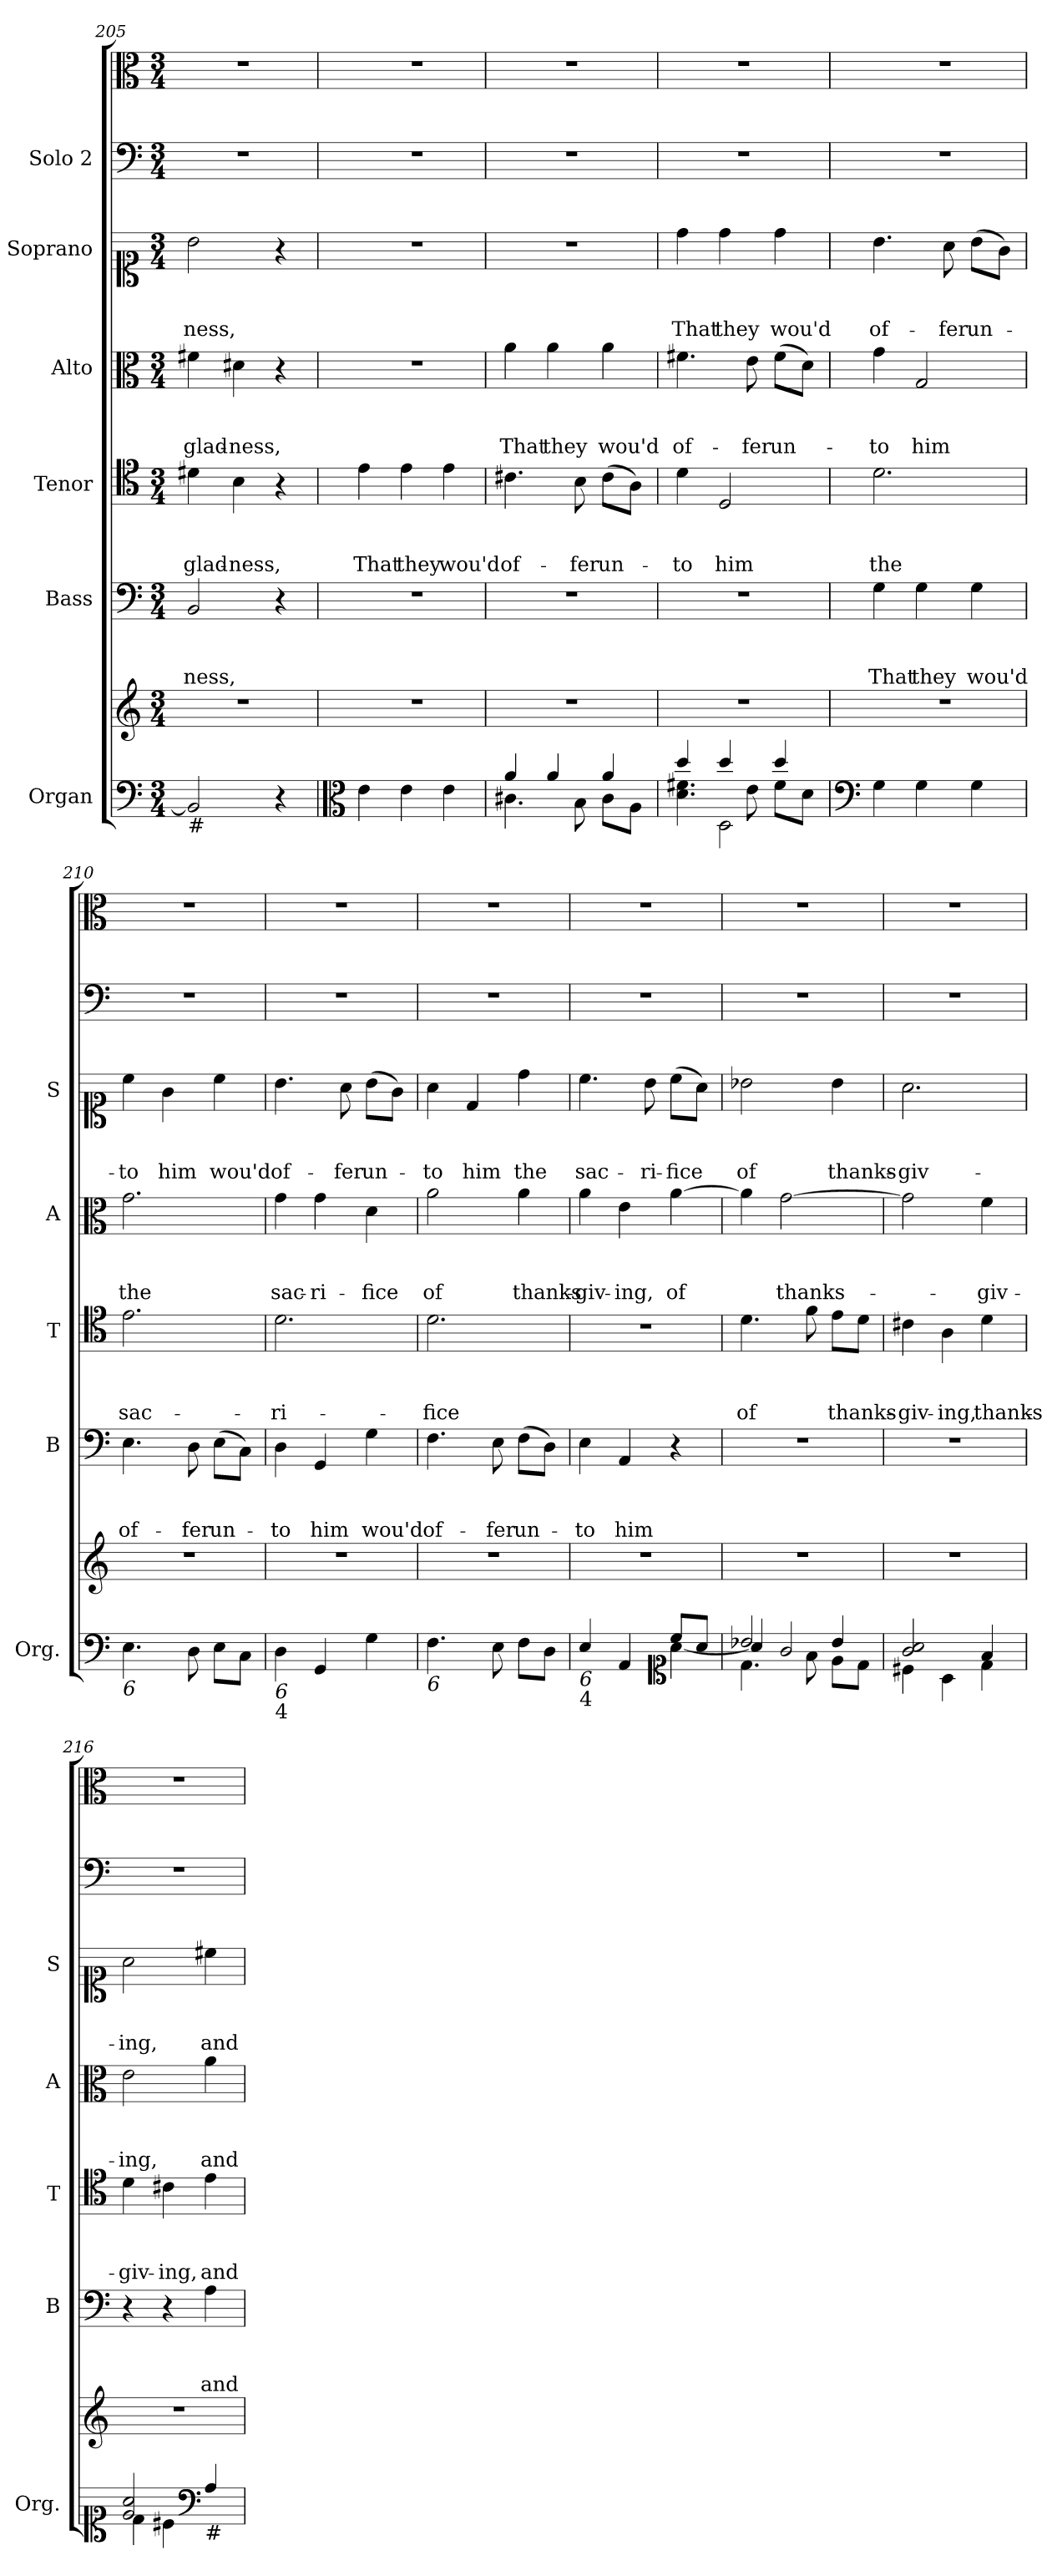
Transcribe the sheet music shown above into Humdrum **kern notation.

**kern	**kern	**kern	**text	**text	**text	**kern	**text	**text	**text	**kern	**text	**text	**text	**kern	**text	**text	**text	**kern	**kern
*part7	*part7	*part6	*part6	*part6	*part6	*part5	*part5	*part5	*part5	*part4	*part4	*part4	*part4	*part3	*part3	*part3	*part3	*part2	*part1
*staff8	*staff7	*staff6	*staff6	*staff6	*staff6	*staff5	*staff5	*staff5	*staff5	*staff4	*staff4	*staff4	*staff4	*staff3	*staff3	*staff3	*staff3	*staff2	*staff1
*I"Organ	*	*I"Bass	*	*	*	*I"Tenor	*	*	*	*I"Alto	*	*	*	*I"Soprano	*	*	*	*I"Solo 2	*
*I'Org.	*	*I'B	*	*	*	*I'T	*	*	*	*I'A	*	*	*	*I'S	*	*	*	*	*
*clefF4	*clefG2	*clefF4	*	*	*	*clefC4	*	*	*	*clefC3	*	*	*	*clefC1	*	*	*	*clefF4	*clefC3
*k[]	*k[]	*k[]	*	*	*	*k[]	*	*	*	*k[]	*	*	*	*k[]	*	*	*	*k[]	*k[]
*C:	*C:	*C:	*	*	*	*C:	*	*	*	*C:	*	*	*	*C:	*	*	*	*C:	*C:
*M3/4	*M3/4	*M3/4	*	*	*	*M3/4	*	*	*	*M3/4	*	*	*	*M3/4	*	*	*	*M3/4	*M3/4
=205	=205	=205	=205	=205	=205	=205	=205	=205	=205	=205	=205	=205	=205	=205	=205	=205	=205	=205	=205
!LO:TX:b:t=#	!	!	!	!	!	!	!	!	!	!	!	!	!	!	!	!	!	!	!
!	!	!	!	!	!LO:LY:b	!	!	!	!LO:LY:b	!	!	!	!LO:LY:b	!	!	!	!LO:LY:b	!	!
2BB/]	2.r	2BB/	.	.	-ness,	4d#X\	.	.	glad-	4f#X\	.	.	glad-	2b\	.	.	-ness,	2.r	2.r
!	!	!	!	!	!	!	!	!	!LO:LY:b	!	!	!	!LO:LY:b	!	!	!	!	!	!
.	.	.	.	.	.	4B\	.	.	-ness,	4d#X\	.	.	-ness,	.	.	.	.	.	.
4r	.	4r	.	.	.	4r	.	.	.	4r	.	.	.	4r	.	.	.	.	.
=206	=206	=206	=206	=206	=206	=206	=206	=206	=206	=206	=206	=206	=206	=206	=206	=206	=206	=206	=206
*clefC3	*	*	*	*	*	*	*	*	*	*	*	*	*	*	*	*	*	*	*
!	!	!	!	!	!	!	!	!	!LO:LY:b	!	!	!	!	!	!	!	!	!	!
4e\	2.r	2.r	.	.	.	4e\	.	.	That	2.r	.	.	.	2.r	.	.	.	2.r	2.r
!	!	!	!	!	!	!	!	!	!LO:LY:b	!	!	!	!	!	!	!	!	!	!
4e\	.	.	.	.	.	4e\	.	.	they	.	.	.	.	.	.	.	.	.	.
!	!	!	!	!	!	!	!	!	!LO:LY:b	!	!	!	!	!	!	!	!	!	!
4e\	.	.	.	.	.	4e\	.	.	wou'd	.	.	.	.	.	.	.	.	.	.
!!LO:PB:g=z
=207	=207	=207	=207	=207	=207	=207	=207	=207	=207	=207	=207	=207	=207	=207	=207	=207	=207	=207	=207
*^	*	*	*	*	*	*	*	*	*	*	*	*	*	*	*	*	*	*	*
!	!	!	!	!	!	!	!	!	!	!LO:LY:b	!	!	!	!LO:LY:b	!	!	!	!	!	!
4a/	4.c#X\	2.r	2.r	.	.	.	4.c#X\	.	.	of-	4a\	.	.	That	2.r	.	.	.	2.r	2.r
!	!	!	!	!	!	!	!	!	!	!	!	!	!	!LO:LY:b	!	!	!	!	!	!
4a/	.	.	.	.	.	.	.	.	.	.	4a\	.	.	they	.	.	.	.	.	.
!	!	!	!	!	!	!	!	!	!	!LO:LY:b	!	!	!	!	!	!	!	!	!	!
.	8B\	.	.	.	.	.	8B\	.	.	-fer	.	.	.	.	.	.	.	.	.	.
!	!	!	!	!	!	!	!	!	!	!LO:LY:b	!	!	!	!LO:LY:b	!	!	!	!	!	!
4a/	8c#\L	.	.	.	.	.	(>8c#\L	.	.	un-	4a\	.	.	wou'd	.	.	.	.	.	.
.	8A\J	.	.	.	.	.	8A\J)	.	.	.	.	.	.	.	.	.	.	.	.	.
=208	=208	=208	=208	=208	=208	=208	=208	=208	=208	=208	=208	=208	=208	=208	=208	=208	=208	=208	=208	=208
*	*^	*	*	*	*	*	*	*	*	*	*	*	*	*	*	*	*	*	*	*
!	!	!	!	!	!	!	!	!	!	!	!LO:LY:b	!	!	!	!LO:LY:b	!	!	!	!LO:LY:b	!	!
4dd/	4.d\ 4.f#X\	4ryy	2.r	2.r	.	.	.	4d\	.	.	-to	4.f#X\	.	.	of-	4dd\	.	.	That	2.r	2.r
!	!	!	!	!	!	!	!	!	!	!	!LO:LY:b	!	!	!	!	!	!	!	!LO:LY:b	!	!
4dd/	.	2D\	.	.	.	.	.	2D/	.	.	him	.	.	.	.	4dd\	.	.	they	.	.
!	!	!	!	!	!	!	!	!	!	!	!	!	!	!	!LO:LY:b	!	!	!	!	!	!
.	8e\	.	.	.	.	.	.	.	.	.	.	8e\	.	.	-fer	.	.	.	.	.	.
!	!	!	!	!	!	!	!	!	!	!	!	!	!	!	!LO:LY:b	!	!	!	!LO:LY:b	!	!
4dd/	8f#\L	.	.	.	.	.	.	.	.	.	.	(>8f#\L	.	.	un-	4dd\	.	.	wou'd	.	.
.	8d\J	.	.	.	.	.	.	.	.	.	.	8d\J)	.	.	.	.	.	.	.	.	.
*v	*v	*v	*	*	*	*	*	*	*	*	*	*	*	*	*	*	*	*	*	*	*
=209	=209	=209	=209	=209	=209	=209	=209	=209	=209	=209	=209	=209	=209	=209	=209	=209	=209	=209	=209
*clefF4	*	*	*	*	*	*	*	*	*	*	*	*	*	*	*	*	*	*	*
*^	*	*	*	*	*	*	*	*	*	*	*	*	*	*	*	*	*	*	*
!	!	!	!	!	!	!LO:LY:b	!	!	!	!LO:LY:b	!	!	!	!LO:LY:b	!	!	!	!LO:LY:b	!	!
*v	*v	*	*	*	*	*	*	*	*	*	*	*	*	*	*	*	*	*	*	*
4G\	2.r	4G\	.	.	That	2.d\	.	.	the	4g\	.	.	-to	4.b\	.	.	of-	2.r	2.r
!	!	!	!	!	!LO:LY:b	!	!	!	!	!	!	!	!LO:LY:b	!	!	!	!	!	!
4G\	.	4G\	.	.	they	.	.	.	.	2G/	.	.	him	.	.	.	.	.	.
!	!	!	!	!	!	!	!	!	!	!	!	!	!	!	!	!	!LO:LY:b	!	!
.	.	.	.	.	.	.	.	.	.	.	.	.	.	8a\	.	.	-fer	.	.
!	!	!	!	!	!LO:LY:b	!	!	!	!	!	!	!	!	!	!	!	!LO:LY:b	!	!
4G\	.	4G\	.	.	wou'd	.	.	.	.	.	.	.	.	(>8b\L	.	.	un-	.	.
.	.	.	.	.	.	.	.	.	.	.	.	.	.	8g\J)	.	.	.	.	.
=210	=210	=210	=210	=210	=210	=210	=210	=210	=210	=210	=210	=210	=210	=210	=210	=210	=210	=210	=210
!LO:TX:b:i:t=6	!	!	!	!	!	!	!	!	!	!	!	!	!	!	!	!	!	!	!
!	!	!	!	!	!LO:LY:b	!	!	!	!LO:LY:b	!	!	!	!LO:LY:b	!	!	!	!LO:LY:b	!	!
4.E\	2.r	4.E\	.	.	of-	2.e\	.	.	sac-	2.g\	.	.	the	4cc\	.	.	-to	2.r	2.r
!	!	!	!	!	!	!	!	!	!	!	!	!	!	!	!	!	!LO:LY:b	!	!
.	.	.	.	.	.	.	.	.	.	.	.	.	.	4g\	.	.	him	.	.
!	!	!	!	!	!LO:LY:b	!	!	!	!	!	!	!	!	!	!	!	!	!	!
8D\	.	8D\	.	.	-fer	.	.	.	.	.	.	.	.	.	.	.	.	.	.
!	!	!	!	!	!LO:LY:b	!	!	!	!	!	!	!	!	!	!	!	!LO:LY:b	!	!
8E\L	.	(>8E\L	.	.	un-	.	.	.	.	.	.	.	.	4cc\	.	.	wou'd	.	.
8C\J	.	8C\J)	.	.	.	.	.	.	.	.	.	.	.	.	.	.	.	.	.
=211	=211	=211	=211	=211	=211	=211	=211	=211	=211	=211	=211	=211	=211	=211	=211	=211	=211	=211	=211
!LO:TX:b:i:t=6	!	!	!	!	!	!	!	!	!	!	!	!	!	!	!	!	!	!	!
!LO:TX:b:t=4	!	!	!	!	!	!	!	!	!	!	!	!	!	!	!	!	!	!	!
!	!	!	!	!	!LO:LY:b	!	!	!	!LO:LY:b	!	!	!	!LO:LY:b	!	!	!	!LO:LY:b	!	!
4D\	2.r	4D\	.	.	-to	2.d\	.	.	-ri-	4g\	.	.	sac-	4.b\	.	.	of-	2.r	2.r
!	!	!	!	!	!LO:LY:b	!	!	!	!	!	!	!	!LO:LY:b	!	!	!	!	!	!
4GG/	.	4GG/	.	.	him	.	.	.	.	4g\	.	.	-ri-	.	.	.	.	.	.
!	!	!	!	!	!	!	!	!	!	!	!	!	!	!	!	!	!LO:LY:b	!	!
.	.	.	.	.	.	.	.	.	.	.	.	.	.	8a\	.	.	-fer	.	.
!	!	!	!	!	!LO:LY:b	!	!	!	!	!	!	!	!LO:LY:b	!	!	!	!LO:LY:b	!	!
4G\	.	4G\	.	.	wou'd	.	.	.	.	4d\	.	.	-fice	(>8b\L	.	.	un-	.	.
.	.	.	.	.	.	.	.	.	.	.	.	.	.	8g\J)	.	.	.	.	.
!!LO:LB:g=z
=212	=212	=212	=212	=212	=212	=212	=212	=212	=212	=212	=212	=212	=212	=212	=212	=212	=212	=212	=212
!LO:TX:b:i:t=6	!	!	!	!	!	!	!	!	!	!	!	!	!	!	!	!	!	!	!
!	!	!	!	!	!LO:LY:b	!	!	!	!LO:LY:b	!	!	!	!LO:LY:b	!	!	!	!LO:LY:b	!	!
4.F\	2.r	4.F\	.	.	of-	2.d\	.	.	-fice	2a\	.	.	of	4a\	.	.	-to	2.r	2.r
!	!	!	!	!	!	!	!	!	!	!	!	!	!	!	!	!	!LO:LY:b	!	!
.	.	.	.	.	.	.	.	.	.	.	.	.	.	4d/	.	.	him	.	.
!	!	!	!	!	!LO:LY:b	!	!	!	!	!	!	!	!	!	!	!	!	!	!
8E\	.	8E\	.	.	-fer	.	.	.	.	.	.	.	.	.	.	.	.	.	.
!	!	!	!	!	!LO:LY:b	!	!	!	!	!	!	!	!LO:LY:b	!	!	!	!LO:LY:b	!	!
8F\L	.	(>8F\L	.	.	un-	.	.	.	.	4a\	.	.	thanks-	4dd\	.	.	the	.	.
8D\J	.	8D\J)	.	.	.	.	.	.	.	.	.	.	.	.	.	.	.	.	.
=213	=213	=213	=213	=213	=213	=213	=213	=213	=213	=213	=213	=213	=213	=213	=213	=213	=213	=213	=213
*^	*	*	*	*	*	*	*	*	*	*	*	*	*	*	*	*	*	*	*
!LO:TX:b:i:t=6	!	!	!	!	!	!	!	!	!	!	!	!	!	!	!	!	!	!	!	!
!LO:TX:b:t=4	!	!	!	!	!	!	!	!	!	!	!	!	!	!	!	!	!	!	!	!
!	!	!	!	!	!	!LO:LY:b	!	!	!	!	!	!	!	!LO:LY:b	!	!	!	!LO:LY:b	!	!
4E/	2ryy	2.r	4E\	.	.	-to	2.r	.	.	.	4a\	.	.	-giv-	4.cc\	.	.	sac-	2.r	2.r
!	!	!	!	!	!	!LO:LY:b	!	!	!	!	!	!	!	!LO:LY:b	!	!	!	!	!	!
4AA/	.	.	4AA/	.	.	him	.	.	.	.	4e\	.	.	-ing,	.	.	.	.	.	.
!	!	!	!	!	!	!	!	!	!	!	!	!	!	!	!	!	!	!LO:LY:b	!	!
.	.	.	.	.	.	.	.	.	.	.	.	.	.	.	8b\	.	.	-ri-	.	.
*clefC1	*	*	*	*	*	*	*	*	*	*	*	*	*	*	*	*	*	*	*	*
!	!	!	!	!	!	!	!	!	!	!	!	!	!	!LO:LY:b	!	!	!	!LO:LY:b	!	!
8cc/L	[<4a\	.	4r	.	.	.	.	.	.	.	[4a\	.	.	of	(>8cc\L	.	.	-fice	.	.
8a/J	.	.	.	.	.	.	.	.	.	.	.	.	.	.	8a\J)	.	.	.	.	.
=214	=214	=214	=214	=214	=214	=214	=214	=214	=214	=214	=214	=214	=214	=214	=214	=214	=214	=214	=214	=214
*	*^	*	*	*	*	*	*	*	*	*	*	*	*	*	*	*	*	*	*	*
!	!	!	!	!	!	!	!	!	!	!	!LO:LY:b	!	!	!	!	!	!	!	!LO:LY:b	!	!
2b-X/	4a/]	4.d\	2.r	2.r	.	.	.	4.d\	.	.	of	4a\]	.	.	.	2b-X\	.	.	of	2.r	2.r
!	!	!	!	!	!	!	!	!	!	!	!	!	!	!	!LO:LY:b	!	!	!	!	!	!
.	2g/	.	.	.	.	.	.	.	.	.	.	[2g\	.	.	thanks-	.	.	.	.	.	.
.	.	8f\	.	.	.	.	.	8f\	.	.	.	.	.	.	.	.	.	.	.	.	.
!	!	!	!	!	!	!	!	!	!	!	!LO:LY:b	!	!	!	!	!	!	!	!LO:LY:b	!	!
4b-/	.	8e\L	.	.	.	.	.	8e\L	.	.	thanks-	.	.	.	.	4b-\	.	.	thanks-	.	.
.	.	8d\J	.	.	.	.	.	8d\J	.	.	.	.	.	.	.	.	.	.	.	.	.
=215	=215	=215	=215	=215	=215	=215	=215	=215	=215	=215	=215	=215	=215	=215	=215	=215	=215	=215	=215	=215	=215
!	!	!	!	!	!	!	!	!	!	!	!LO:LY:b	!	!	!	!	!	!	!	!LO:LY:b	!	!
*	*v	*v	*	*	*	*	*	*	*	*	*	*	*	*	*	*	*	*	*	*	*
2g/ 2a/	4c#X\	2.r	2.r	.	.	.	4c#X\	.	.	-giv-	2g\]	.	.	.	2.a\	.	.	-giv-	2.r	2.r
!	!	!	!	!	!	!	!	!	!	!LO:LY:b	!	!	!	!	!	!	!	!	!	!
.	4A\	.	.	.	.	.	4A\	.	.	-ing,	.	.	.	.	.	.	.	.	.	.
!	!	!	!	!	!	!	!	!	!	!LO:LY:b	!	!	!	!LO:LY:b	!	!	!	!	!	!
4f/	4d\	.	.	.	.	.	4d\	.	.	thanks-	4f\	.	.	-giv-	.	.	.	.	.	.
=216	=216	=216	=216	=216	=216	=216	=216	=216	=216	=216	=216	=216	=216	=216	=216	=216	=216	=216	=216	=216
!	!	!	!	!	!	!	!	!	!	!LO:LY:b	!	!	!	!LO:LY:b	!	!	!	!LO:LY:b	!	!
2e/ 2a/	4d\	2.r	4r	.	.	.	4d\	.	.	-giv-	2e\	.	.	-ing,	2a\	.	.	-ing,	2.r	2.r
!	!	!	!	!	!	!	!	!	!	!LO:LY:b	!	!	!	!	!	!	!	!	!	!
.	4c#X\	.	4r	.	.	.	4c#X\	.	.	-ing,	.	.	.	.	.	.	.	.	.	.
*clefF4	*	*	*	*	*	*	*	*	*	*	*	*	*	*	*	*	*	*	*	*
!LO:TX:b:t=#	!	!	!	!	!	!	!	!	!	!	!	!	!	!	!	!	!	!	!	!
!	!	!	!	!	!	!LO:LY:b	!	!	!	!LO:LY:b	!	!	!	!LO:LY:b	!	!	!	!LO:LY:b	!	!
4A/	4ryy	.	4A\	.	.	and	4e\	.	.	and	4a\	.	.	and	4cc#X\	.	.	and	.	.
*v	*v	*	*	*	*	*	*	*	*	*	*	*	*	*	*	*	*	*	*	*
=	=	=	=	=	=	=	=	=	=	=	=	=	=	=	=	=	=	=	=
*-	*-	*-	*-	*-	*-	*-	*-	*-	*-	*-	*-	*-	*-	*-	*-	*-	*-	*-	*-
